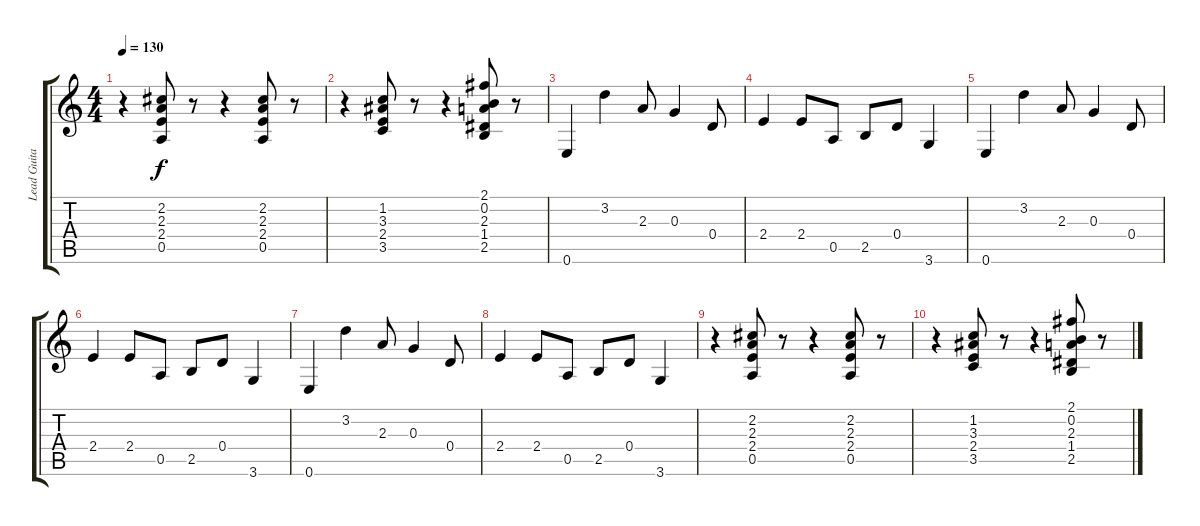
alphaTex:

\track ("Lead Guitar" "Lead Guita") {instrument electricguitarclean}
\staff {score tabs}
\tuning (E4 B3 G3 D3 A2 E2) {hide}
\ts (4 4)
\tempo 130
\clef g2
\ks c
r.4{dy f} (2.2 2.3 2.4 0.5).8 r.8 r.4 (2.2 2.3 2.4 0.5).8 r.8 |
r.4 (1.2 3.3 2.4 3.5).8 r.8 r.4 (2.1 0.2 2.3 1.4 2.5).8 r.8 |
0.6.4 3.2.4 2.3.8 0.3.4 0.4.8 |
2.4.4 2.4.8 0.5.8 2.5.8 0.4.8 3.6.4 |
0.6.4 3.2.4 2.3.8 0.3.4 0.4.8 |
2.4.4 2.4.8 0.5.8 2.5.8 0.4.8 3.6.4 |
0.6.4 3.2.4 2.3.8 0.3.4 0.4.8 |
2.4.4 2.4.8 0.5.8 2.5.8 0.4.8 3.6.4 |
r.4 (2.2 2.3 2.4 0.5).8 r.8 r.4 (2.2 2.3 2.4 0.5).8 r.8 |
r.4 (1.2 3.3 2.4 3.5).8 r.8 r.4 (2.1 0.2 2.3 1.4 2.5).8 r.8
